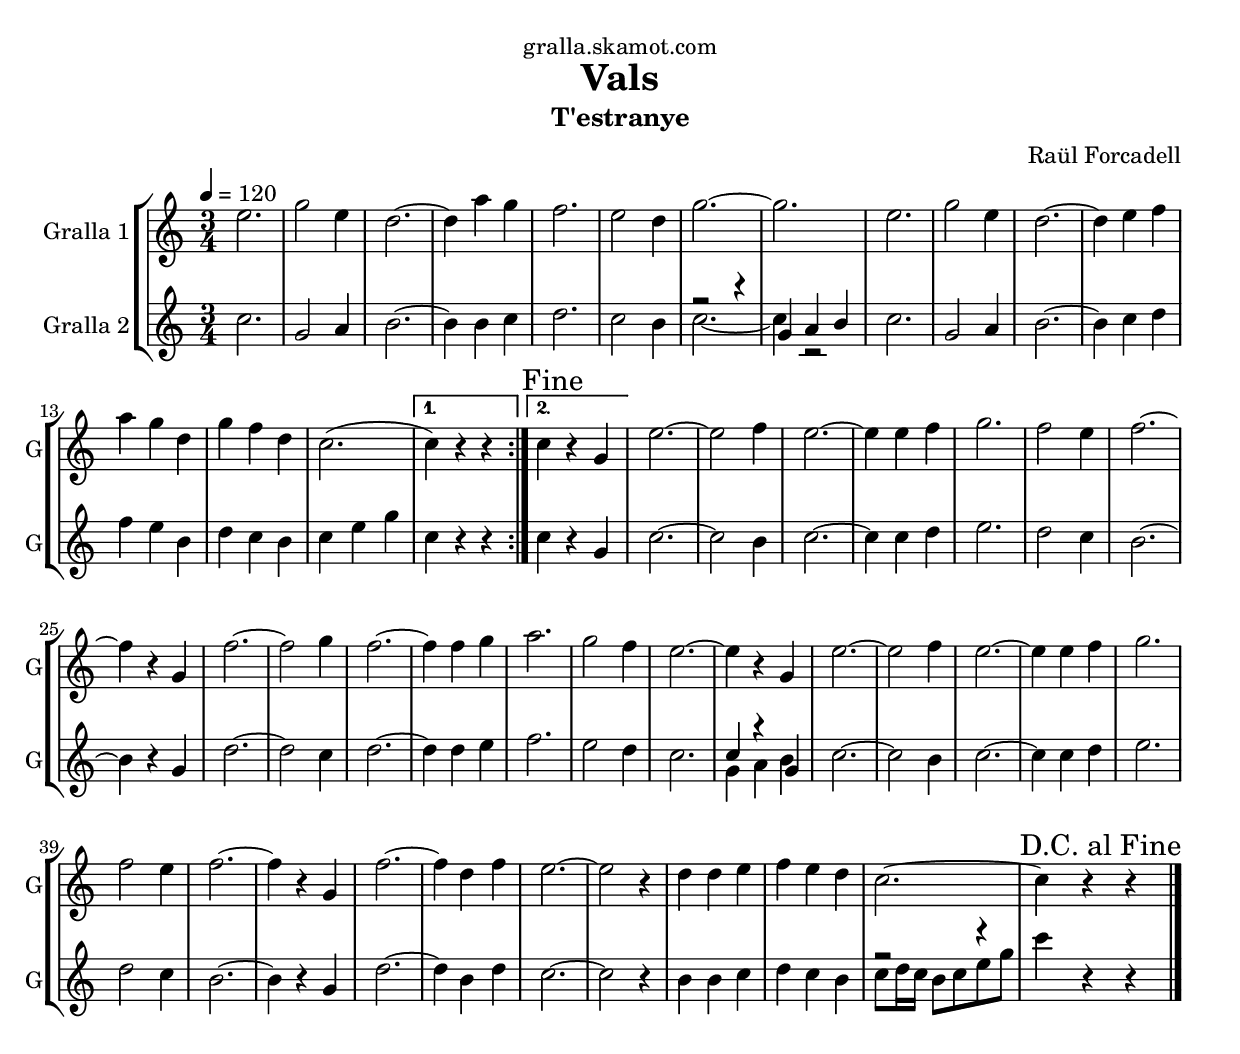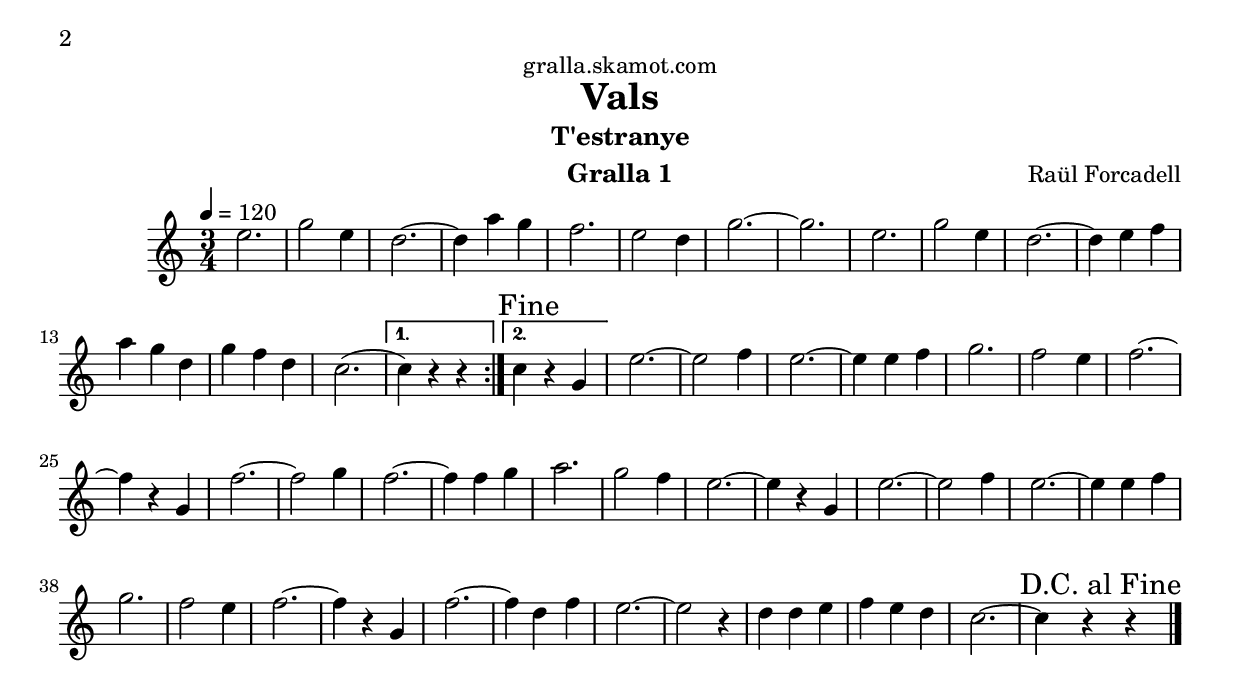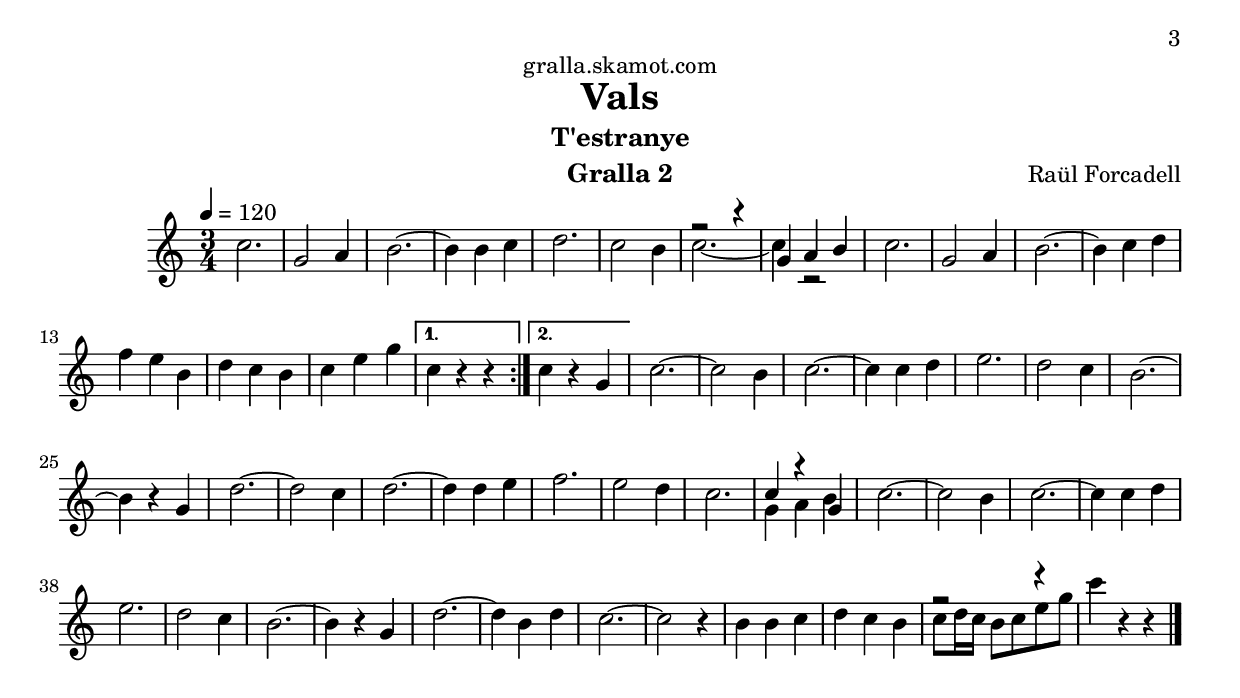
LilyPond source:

\version "2.16.2"

\header {
  dedication="gralla.skamot.com"
  title="Vals"
  subtitle="T'estranye"
  subsubtitle=""
  poet=""
  meter=""
  piece=""
  composer="Raül Forcadell"
  arranger=""
  opus=""
  instrument=""
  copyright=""
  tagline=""
}

liniaroAa =
\relative e''
{
  \tempo 4=120
  \clef treble
  \key c \major
  \time 3/4
  \repeat volta 2 { e2.  |
  g2 e4  |
  d2. ~  |
  d4 a' g  |
  %05
  f2.  |
  e2 d4  |
  g2. ~  |
  g2.  |
  e2.  |
  %10
  g2 e4  |
  d2. ~  |
  d4 e f  |
  a4 g d  |
  g4 f d  |
  %15
  c2. ( }
  \alternative { { c4 ) r r }
  { \mark "Fine" c4 r g } }
  e'2. ~  |
  e2 f4  | % troigo!
  %20
  e2. ~  |
  e4 e f  |
  g2.  |
  f2 e4  |
  f2. ~  |
  %25
  f4 r g,  |
  f'2. ~  |
  f2 g4  |
  f2. ~  |
  f4 f g  |
  %30
  a2.  |
  g2 f4  |
  e2. ~  |
  e4 r g,  |
  e'2. ~  |
  %35
  e2 f4  | % troigo!
  e2. ~  |
  e4 e f  |
  g2.  |
  f2 e4  |
  %40
  f2. ~  |
  f4 r g,  |
  f'2. ~  |
  f4 d f  |
  e2. ~  |
  %45
  e2 r4  |
  d4 d e  |
  f4 e d  |
  c2. ~  |
  \mark "D.C. al Fine" c4 r r  \bar "|."
}

liniaroAb =
\relative c''
{
  \tempo 4=120
  \clef treble
  \key c \major
  \time 3/4
  \repeat volta 2 { c2.  |
  g2 a4  |
  b2. ~  |
  b4 b c  |
  %05
  d2.  |
  c2 b4  |
  << { r2 r4 } \\ { c2. ~ } >>  |
  << { g4 a b } \\ { c4 r2 } >>  | % kompletite
  c2.  |
  %10
  g2 a4  |
  b2. ~  |
  b4 c d  |
  f4 e b  |
  d4 c b  |
  %15
  c4 e g }
  \alternative { { c,4 r r }
  { c4 r g } }
  c2. ~  |
  c2 b4  | % troigo!
  %20
  c2. ~  |
  c4 c d  |
  e2.  |
  d2 c4  |
  b2. ~  |
  %25
  b4 r g  |
  d'2. ~  |
  d2 c4  |
  d2. ~  |
  d4 d e  |
  %30
  f2.  |
  e2 d4  |
  c2.   |
  << { c4 r g } \\ { g4 a b } >>  |
  c2. ~  |
  %35
  c2 b4  | % troigo!
  c2. ~  |
  c4 c d  |
  e2.  |
  d2 c4  |
  %40
  b2. ~  |
  b4 r g  |
  d'2. ~  |
  d4 b d  |
  c2. ~  |
  %45
  c2 r4  |
  b4 b c  |
  d4 c b  |
  << { r2 r4 } \\ { c8 d16 c b8 c e g } >>  |
  c4 r r  \bar "|."
}

\bookpart {
  \score {
    \new StaffGroup {
      \override Score.RehearsalMark #'self-alignment-X = #LEFT
      <<
        \new Staff \with {instrumentName = #"Gralla 1" shortInstrumentName = #"G"} \liniaroAa
        \new Staff \with {instrumentName = #"Gralla 2" shortInstrumentName = #"G"} \liniaroAb
      >>
    }
    \layout {}
  }
  \score { \unfoldRepeats
    \new StaffGroup {
      \override Score.RehearsalMark #'self-alignment-X = #LEFT
      <<
        \new Staff \with {instrumentName = #"Gralla 1" shortInstrumentName = #"G"} \liniaroAa
        \new Staff \with {instrumentName = #"Gralla 2" shortInstrumentName = #"G"} \liniaroAb
      >>
    }
    \midi {
      \set Staff.midiInstrument = "oboe"
      \set DrumStaff.midiInstrument = "drums"
    }
  }
}

\bookpart {
  \header {instrument="Gralla 1"}
  \score {
    \new StaffGroup {
      \override Score.RehearsalMark #'self-alignment-X = #LEFT
      <<
        \new Staff \liniaroAa
      >>
    }
    \layout {}
  }
  \score { \unfoldRepeats
    \new StaffGroup {
      \override Score.RehearsalMark #'self-alignment-X = #LEFT
      <<
        \new Staff \liniaroAa
      >>
    }
    \midi {
      \set Staff.midiInstrument = "oboe"
      \set DrumStaff.midiInstrument = "drums"
    }
  }
}

\bookpart {
  \header {instrument="Gralla 2"}
  \score {
    \new StaffGroup {
      \override Score.RehearsalMark #'self-alignment-X = #LEFT
      <<
        \new Staff \liniaroAb
      >>
    }
    \layout {}
  }
  \score { \unfoldRepeats
    \new StaffGroup {
      \override Score.RehearsalMark #'self-alignment-X = #LEFT
      <<
        \new Staff \liniaroAb
      >>
    }
    \midi {
      \set Staff.midiInstrument = "oboe"
      \set DrumStaff.midiInstrument = "drums"
    }
  }
}

